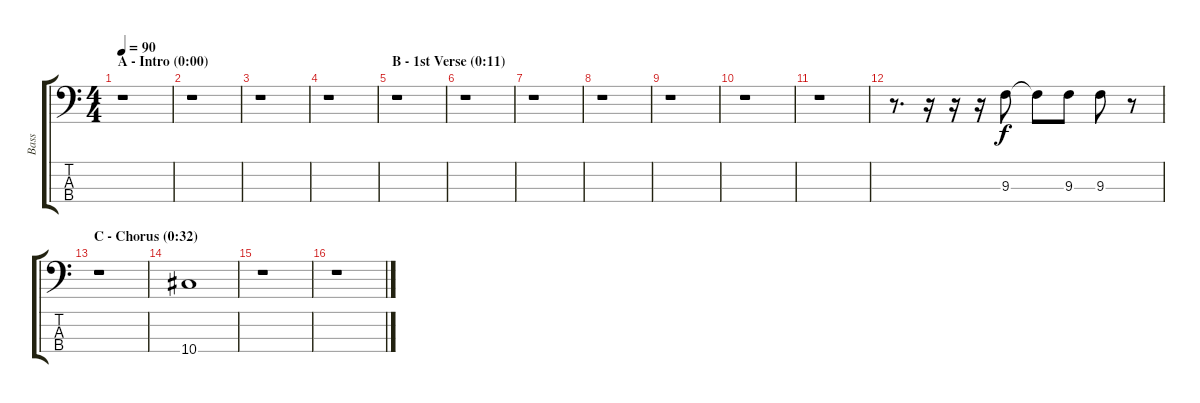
\track ("Bass" "Bass") {instrument electricbasspick}
\staff {score tabs}
\tuning (Gb2 Db2 Ab1 Eb1) {hide}
\ts (4 4)
\section ("" "A - Intro (0:00)")
\tempo 90
\clef f4
\ks c
r.1{dy f instrument electricbasspick} |
r.1 |
r.1 |
r.1 |
\section ("" "B - 1st Verse (0:11)")
r.1 |
r.1 |
r.1 |
r.1 |
r.1 |
r.1 |
r.1 |
r.8{d} r.16 r.16 r.16 9.3.8 9.3{t}.8 9.3.8 9.3.8 r.8 |
\section ("" "C - Chorus (0:32)")
r.1 |
10.4.1 |
r.1 |
r.1
